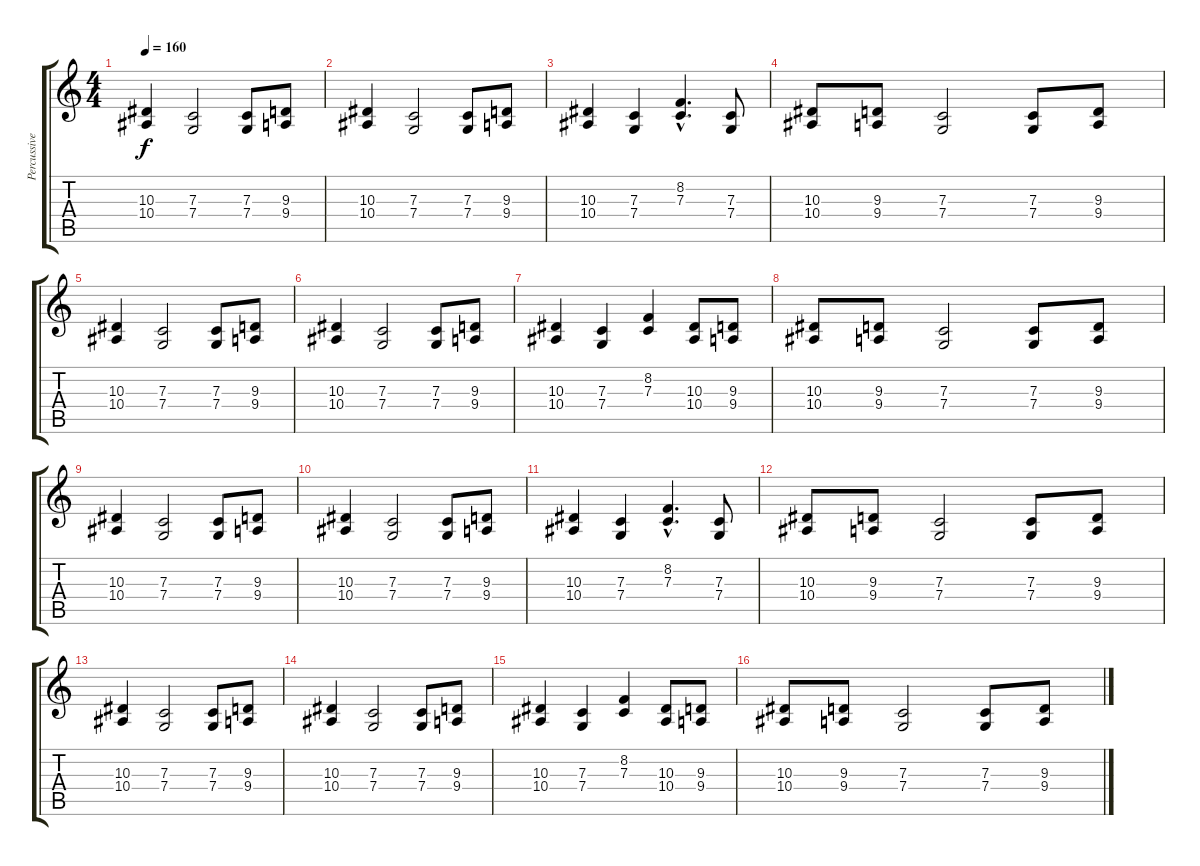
\track ("Percussive Organ" "Percussive") {instrument percussiveorgan}
\staff {score tabs}
\tuning (D4 A3 F3 C3 G2 D2) {hide}
\ts (4 4)
\tempo 160
\clef g2
\ks c
(10.3 10.4).4{dy f} (7.3 7.4).2 (7.3 7.4).8 (9.3 9.4).8 |
(10.3 10.4).4 (7.3 7.4).2 (7.3 7.4).8 (9.3 9.4).8 |
(10.3 10.4).4 (7.3 7.4).4 (8.2{hac} 7.3{hac}).4{d} (7.3 7.4).8 |
(10.3 10.4).8 (9.3 9.4).8 (7.3 7.4).2 (7.3 7.4).8 (9.3 9.4).8 |
(10.3 10.4).4 (7.3 7.4).2 (7.3 7.4).8 (9.3 9.4).8 |
(10.3 10.4).4 (7.3 7.4).2 (7.3 7.4).8 (9.3 9.4).8 |
(10.3 10.4).4 (7.3 7.4).4 (8.2 7.3).4 (10.3 10.4).8 (9.3 9.4).8 |
(10.3 10.4).8 (9.3 9.4).8 (7.3 7.4).2 (7.3 7.4).8 (9.3 9.4).8 |
(10.3 10.4).4 (7.3 7.4).2 (7.3 7.4).8 (9.3 9.4).8 |
(10.3 10.4).4 (7.3 7.4).2 (7.3 7.4).8 (9.3 9.4).8 |
(10.3 10.4).4 (7.3 7.4).4 (8.2{hac} 7.3{hac}).4{d} (7.3 7.4).8 |
(10.3 10.4).8 (9.3 9.4).8 (7.3 7.4).2 (7.3 7.4).8 (9.3 9.4).8 |
(10.3 10.4).4 (7.3 7.4).2 (7.3 7.4).8 (9.3 9.4).8 |
(10.3 10.4).4 (7.3 7.4).2 (7.3 7.4).8 (9.3 9.4).8 |
(10.3 10.4).4 (7.3 7.4).4 (8.2 7.3).4 (10.3 10.4).8 (9.3 9.4).8 |
(10.3 10.4).8 (9.3 9.4).8 (7.3 7.4).2 (7.3 7.4).8 (9.3 9.4).8
